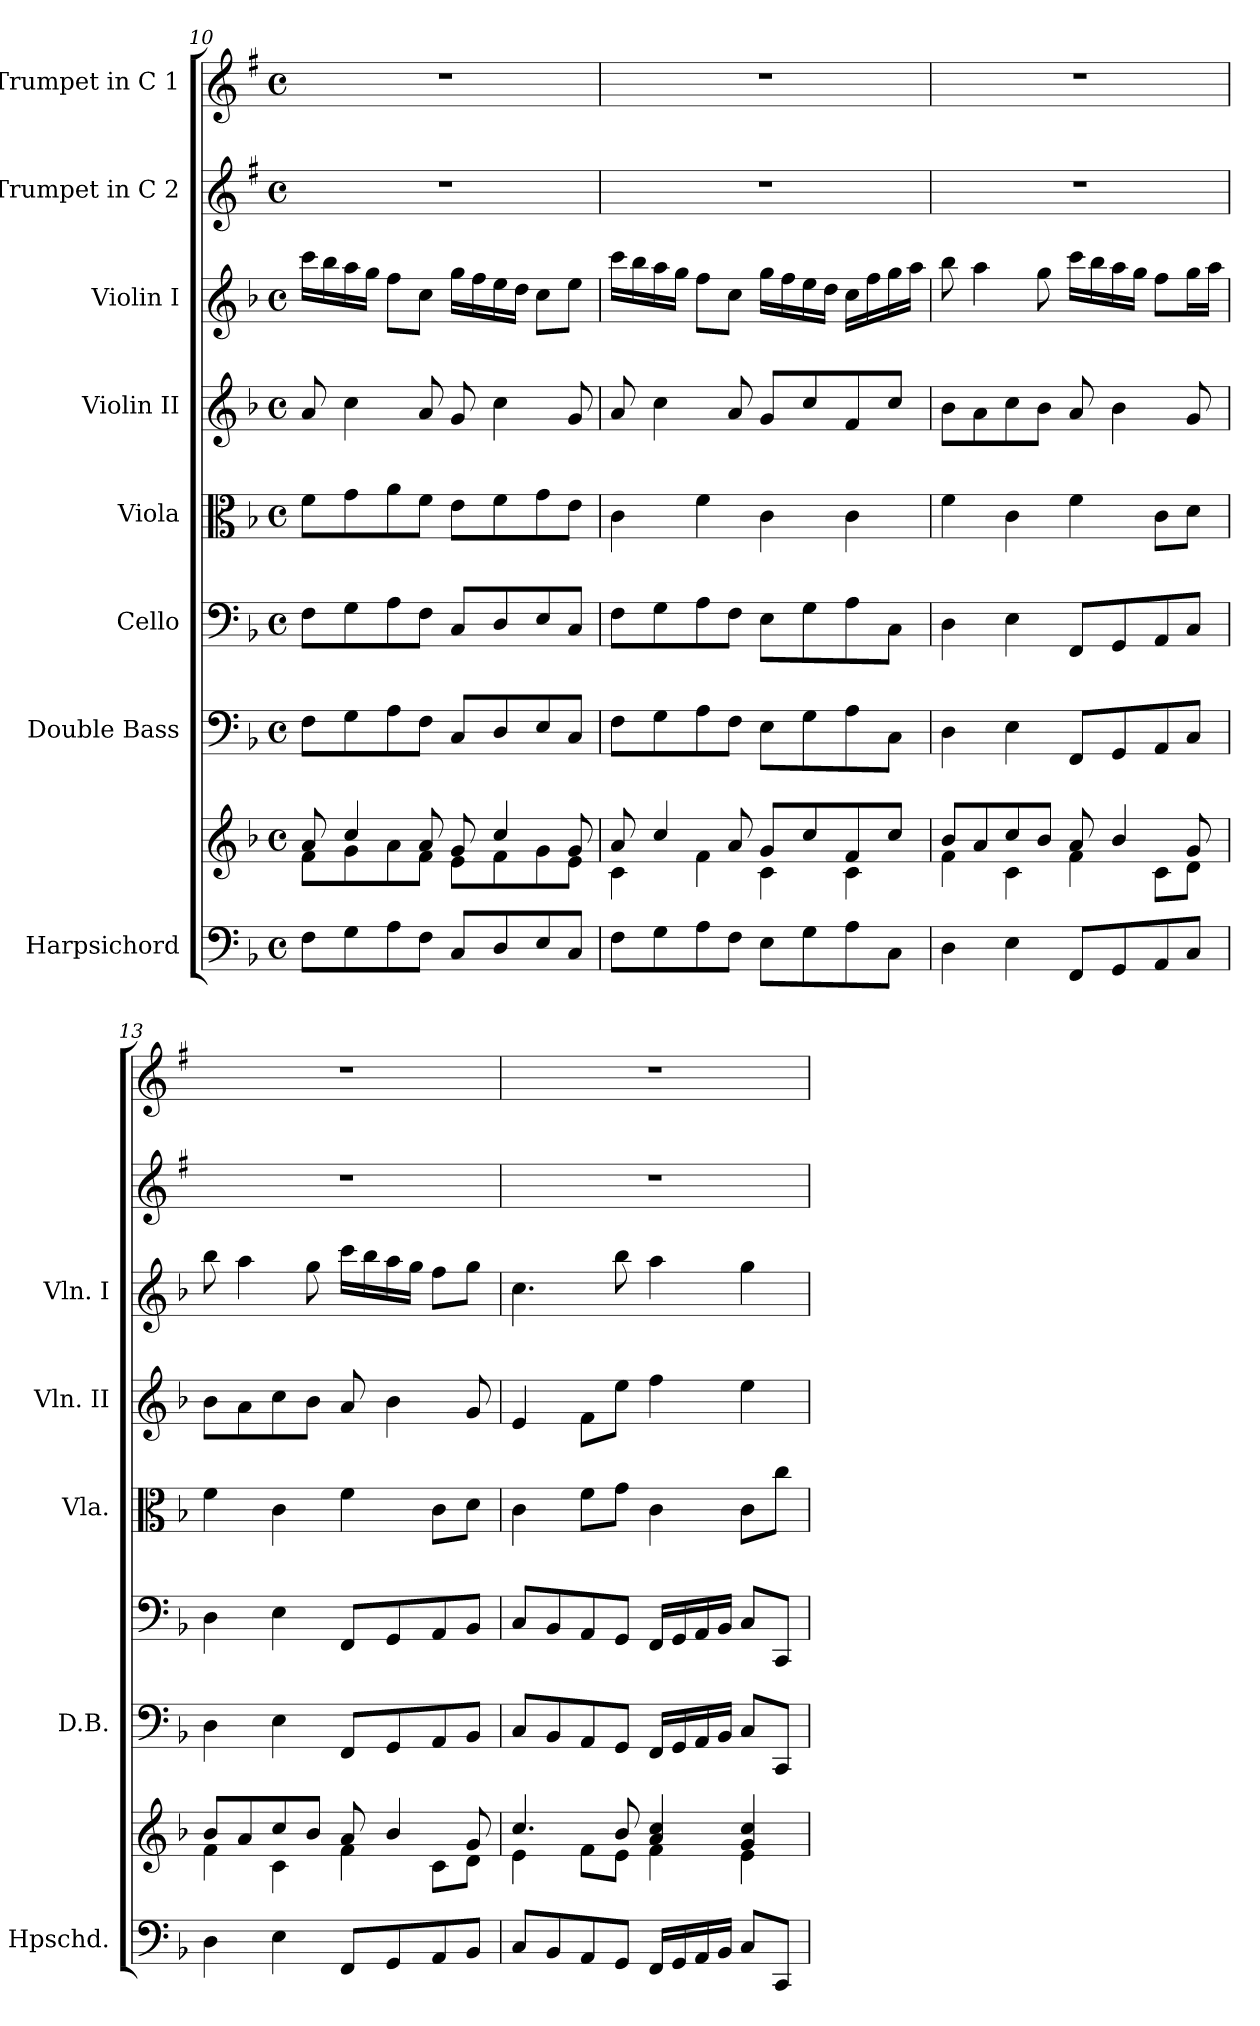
**kern	**kern	**kern	**kern	**kern	**kern	**kern	**kern	**kern
*part8	*part8	*part7	*part6	*part5	*part4	*part3	*part2	*part1
*staff9	*staff8	*staff7	*staff6	*staff5	*staff4	*staff3	*staff2	*staff1
*I"Harpsichord	*	*I"Double Bass	*I"Cello	*I"Viola	*I"Violin II	*I"Violin I	*I"Trumpet in C 2	*I"Trumpet in C 1
*I'Hpschd.	*	*I'D.B.	*	*I'Vla.	*I'Vln. II	*I'Vln. I	*	*
!!LO:PB:g=z
*clefF4	*clefG2	*clefF4	*clefF4	*clefC3	*clefG2	*clefG2	*clefG2	*clefG2
*	*	*ITrd7c12	*	*	*	*	*ITrd1c2	*ITrd1c2
*k[b-]	*k[b-]	*k[b-]	*k[b-]	*k[b-]	*k[b-]	*k[b-]	*k[b-]	*k[b-]
*F:	*F:	*F:	*F:	*F:	*F:	*F:	*F:	*F:
*M4/4	*M4/4	*M4/4	*M4/4	*M4/4	*M4/4	*M4/4	*M4/4	*M4/4
*met(c)	*met(c)	*met(c)	*met(c)	*met(c)	*met(c)	*met(c)	*met(c)	*met(c)
=10	=10	=10	=10	=10	=10	=10	=10	=10
*	*^	*	*	*	*	*	*	*
8F\L	8a/	8f\L	8FF\L	8F\L	8f\L	8a/	16ccc\LL	1r	1r
.	.	.	.	.	.	.	16bb-\	.	.
8G\	4cc/	8g\	8GG\	8G\	8g\	4cc\	16aa\	.	.
.	.	.	.	.	.	.	16gg\JJ	.	.
8A\	.	8a\	8AA\	8A\	8a\	.	8ff\L	.	.
8F\J	8a/	8f\J	8FF\J	8F\J	8f\J	8a/	8cc\J	.	.
8C/L	8g/	8e\L	8CC/L	8C/L	8e\L	8g/	16gg\LL	.	.
.	.	.	.	.	.	.	16ff\	.	.
8D/	4cc/	8f\	8DD/	8D/	8f\	4cc\	16ee\	.	.
.	.	.	.	.	.	.	16dd\JJ	.	.
8E/	.	8g\	8EE/	8E/	8g\	.	8cc\L	.	.
8C/J	8g/	8e\J	8CC/J	8C/J	8e\J	8g/	8ee\J	.	.
=11	=11	=11	=11	=11	=11	=11	=11	=11	=11
8F\L	8a/	4c\	8FF\L	8F\L	4c\	8a/	16ccc\LL	1r	1r
.	.	.	.	.	.	.	16bb-\	.	.
8G\	4cc/	.	8GG\	8G\	.	4cc\	16aa\	.	.
.	.	.	.	.	.	.	16gg\JJ	.	.
8A\	.	4f\	8AA\	8A\	4f\	.	8ff\L	.	.
8F\J	8a/	.	8FF\J	8F\J	.	8a/	8cc\J	.	.
8E\L	8g/L	4c\	8EE\L	8E\L	4c\	8g/L	16gg\LL	.	.
.	.	.	.	.	.	.	16ff\	.	.
8G\	8cc/	.	8GG\	8G\	.	8cc/	16ee\	.	.
.	.	.	.	.	.	.	16dd\JJ	.	.
8A\	8f/	4c\	8AA\	8A\	4c\	8f/	16cc\LL	.	.
.	.	.	.	.	.	.	16ff\	.	.
8C\J	8cc/J	.	8CC\J	8C\J	.	8cc/J	16gg\	.	.
.	.	.	.	.	.	.	16aa\JJ	.	.
!!LO:PB:g=z
=12	=12	=12	=12	=12	=12	=12	=12	=12	=12
4D\	8b-/L	4f\	4DD\	4D\	4f\	8b-\L	8bb-\	1r	1r
.	8a/	.	.	.	.	8a\	4aa\	.	.
4E\	8cc/	4c\	4EE\	4E\	4c\	8cc\	.	.	.
.	8b-/J	.	.	.	.	8b-\J	8gg\	.	.
8FF/L	8a/	4f\	8FFF/L	8FF/L	4f\	8a/	16ccc\LL	.	.
.	.	.	.	.	.	.	16bb-\	.	.
8GG/	4b-/	.	8GGG/	8GG/	.	4b-\	16aa\	.	.
.	.	.	.	.	.	.	16gg\JJ	.	.
8AA/	.	8c\L	8AAA/	8AA/	8c\L	.	8ff\L	.	.
8C/J	8g/	8d\J	8CC/J	8C/J	8d\J	8g/	16gg\L	.	.
.	.	.	.	.	.	.	16aa\JJ	.	.
!!LO:PB:g=z
=13	=13	=13	=13	=13	=13	=13	=13	=13	=13
4D\	8b-/L	4f\	4DD\	4D\	4f\	8b-\L	8bb-\	1r	1r
.	8a/	.	.	.	.	8a\	4aa\	.	.
4E\	8cc/	4c\	4EE\	4E\	4c\	8cc\	.	.	.
.	8b-/J	.	.	.	.	8b-\J	8gg\	.	.
8FF/L	8a/	4f\	8FFF/L	8FF/L	4f\	8a/	16ccc\LL	.	.
.	.	.	.	.	.	.	16bb-\	.	.
8GG/	4b-/	.	8GGG/	8GG/	.	4b-\	16aa\	.	.
.	.	.	.	.	.	.	16gg\JJ	.	.
8AA/	.	8c\L	8AAA/	8AA/	8c\L	.	8ff\L	.	.
8BB-/J	8g/	8d\J	8BBB-/J	8BB-/J	8d\J	8g/	8gg\J	.	.
=14	=14	=14	=14	=14	=14	=14	=14	=14	=14
8C/L	4.cc/	4e\	8CC/L	8C/L	4c\	4e/	4.cc\	1r	1r
8BB-/	.	.	8BBB-/	8BB-/	.	.	.	.	.
8AA/	.	8f\L	8AAA/	8AA/	8f\L	8f\L	.	.	.
8GG/J	8b-/	8e\J	8GGG/J	8GG/J	8g\J	8ee\J	8bb-\	.	.
16FF/LL	4a/ 4cc/	4f\	16FFF/LL	16FF/LL	4c\	4ff\	4aa\	.	.
16GG/	.	.	16GGG/	16GG/	.	.	.	.	.
16AA/	.	.	16AAA/	16AA/	.	.	.	.	.
16BB-/JJ	.	.	16BBB-/JJ	16BB-/JJ	.	.	.	.	.
8C/L	4g/ 4cc/	4e\	8CC/L	8C/L	8c\L	4ee\	4gg\	.	.
8CC/J	.	.	8CCC/J	8CC/J	8cc\J	.	.	.	.
*	*v	*v	*	*	*	*	*	*	*
=	=	=	=	=	=	=	=	=
*-	*-	*-	*-	*-	*-	*-	*-	*-
